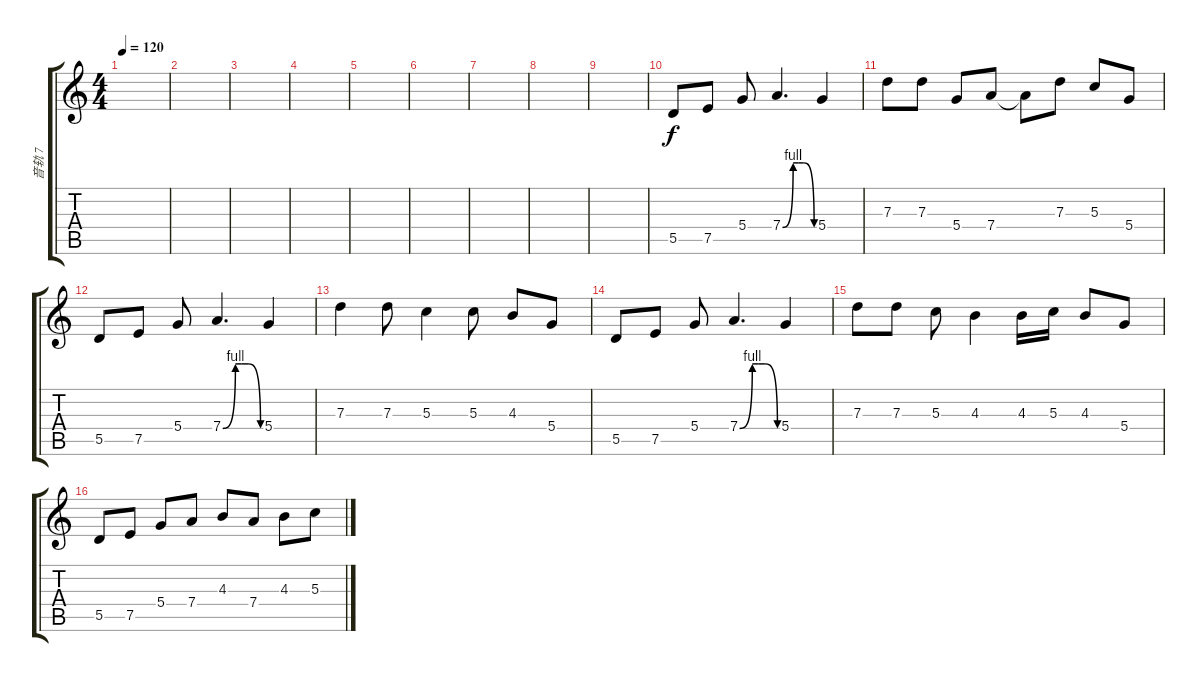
\track ("音轨 7" "音轨 7") {instrument electricguitarjazz}
\staff {score tabs}
\tuning (E4 B3 G3 D3 A2 E2) {hide}
\ts (4 4)
\tempo 120
\clef g2
\ks c
|
|
|
|
|
|
|
|
|
5.5.8 7.5.8 5.4.8 7.4{be (custom 0 0 20 4 30 4 40 4 60 0)}.4{d} 5.4.4 |
7.3.8 7.3.8 5.4.8 7.4.8 7.4{t}.8 7.3.8 5.3.8 5.4.8 |
5.5.8 7.5.8 5.4.8 7.4{be (custom 0 0 20 4 30 4 40 4 60 0)}.4{d} 5.4.4 |
7.3.4 7.3.8 5.3.4 5.3.8 4.3.8 5.4.8 |
5.5.8 7.5.8 5.4.8 7.4{be (custom 0 0 20 4 30 4 40 4 60 0)}.4{d} 5.4.4 |
7.3.8 7.3.8 5.3.8 4.3.4 4.3.16 5.3.16 4.3.8 5.4.8 |
5.5.8 7.5.8 5.4.8 7.4.8 4.3.8 7.4.8 4.3.8 5.3.8
